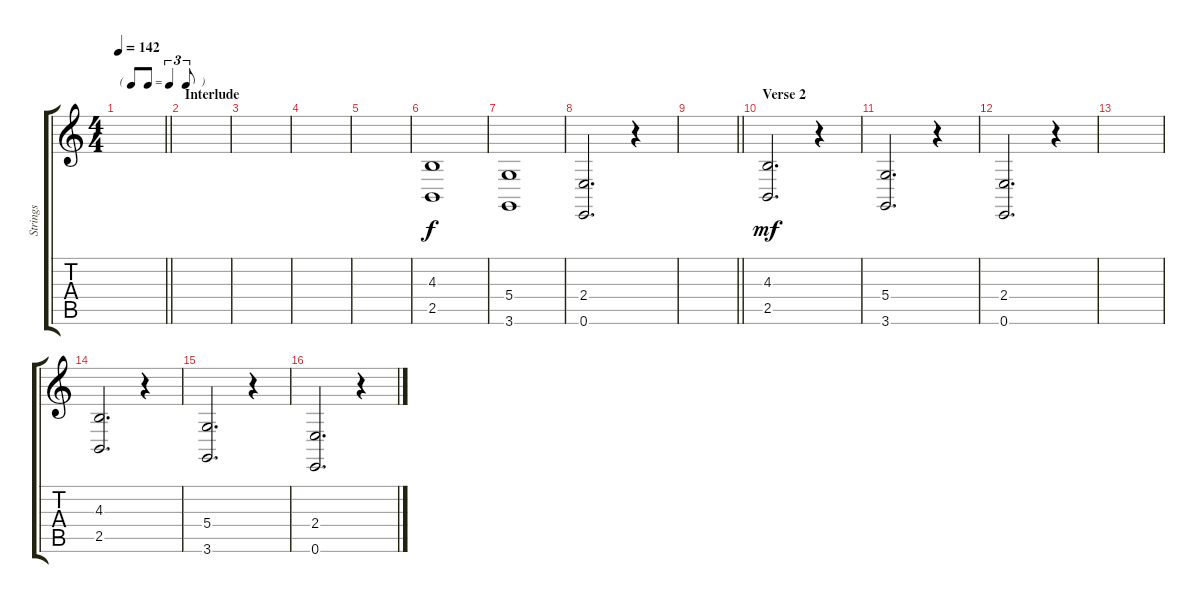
\track ("Strings" "Strings") {instrument stringensemble1}
\staff {score tabs}
\tuning (E4 B3 G3 D3 A2 E2) {hide}
\ts (4 4)
\tf triplet8th
\tempo 142
\clef g2
\barLineRight lightlight
\ks c
|
\section ("" "Interlude")
|
|
|
|
(4.3 2.5).1{dy f} |
(5.4 3.6).1 |
(2.4 0.6).2{d} r.4 |
\barLineRight lightlight
|
\section ("" "Verse 2")
(4.3 2.5).2{d dy mf} r.4 |
(5.4 3.6).2{d} r.4 |
(2.4 0.6).2{d} r.4 |
|
(4.3 2.5).2{d} r.4 |
(5.4 3.6).2{d} r.4 |
(2.4 0.6).2{d} r.4
